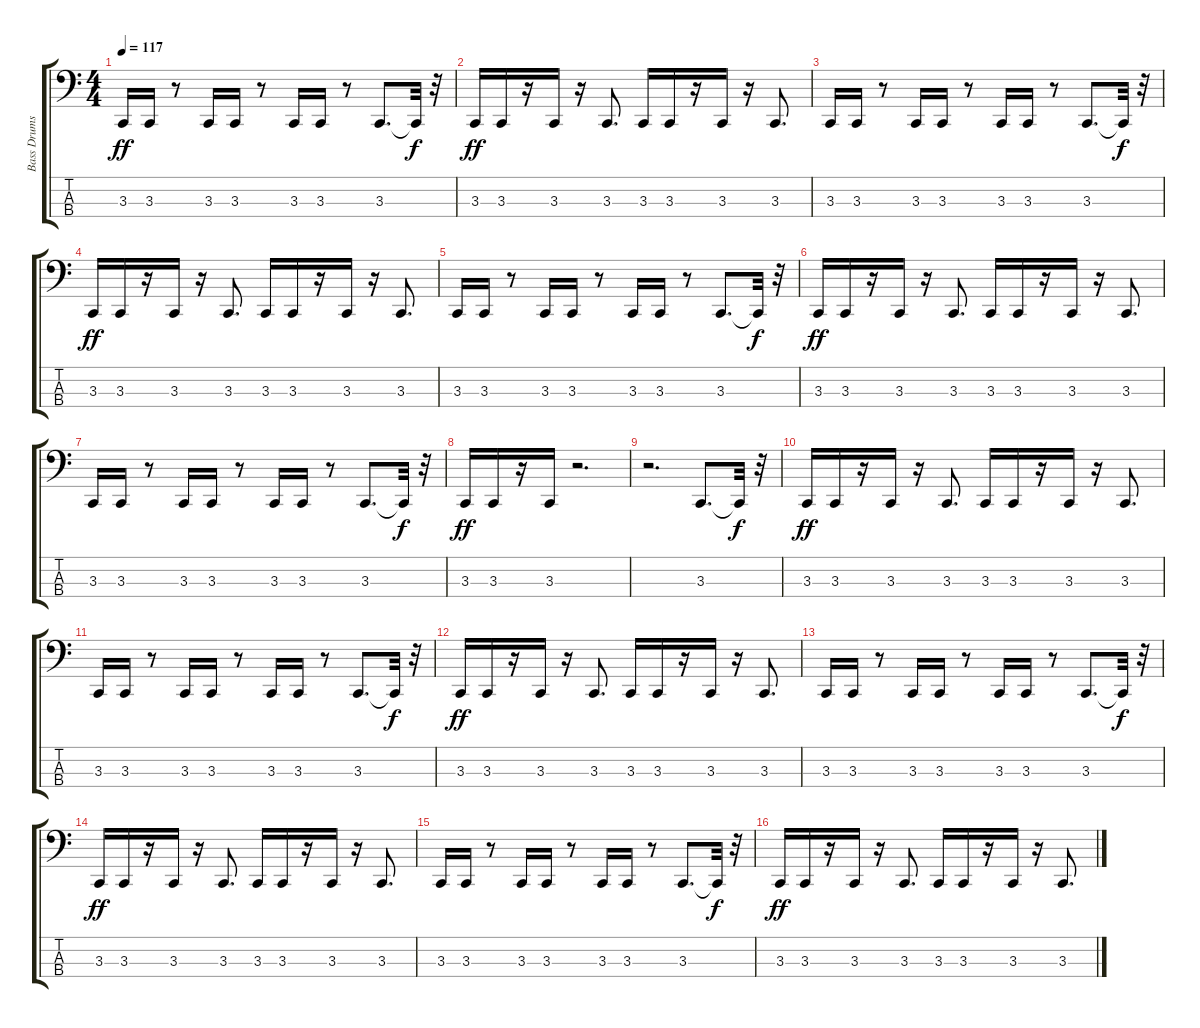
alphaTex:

\track ("Bass Drums" "Bass Drums") {instrument drawbarorgan}
\staff {score tabs}
\tuning (G2 D2 A1 E1) {hide}
\ts (4 4)
\tempo 117
\clef f4
\ks c
3.3.16{dy ff} 3.3.16 r.8 3.3.16 3.3.16 r.8 3.3.16 3.3.16 r.8 3.3.8{d} 3.3{t}.32{dy f} r.32 |
3.3.16{dy ff} 3.3.16 r.16 3.3.16 r.16 3.3.8{d} 3.3.16 3.3.16 r.16 3.3.16 r.16 3.3.8{d} |
3.3.16 3.3.16 r.8 3.3.16 3.3.16 r.8 3.3.16 3.3.16 r.8 3.3.8{d} 3.3{t}.32{dy f} r.32 |
3.3.16{dy ff} 3.3.16 r.16 3.3.16 r.16 3.3.8{d} 3.3.16 3.3.16 r.16 3.3.16 r.16 3.3.8{d} |
3.3.16 3.3.16 r.8 3.3.16 3.3.16 r.8 3.3.16 3.3.16 r.8 3.3.8{d} 3.3{t}.32{dy f} r.32 |
3.3.16{dy ff} 3.3.16 r.16 3.3.16 r.16 3.3.8{d} 3.3.16 3.3.16 r.16 3.3.16 r.16 3.3.8{d} |
3.3.16 3.3.16 r.8 3.3.16 3.3.16 r.8 3.3.16 3.3.16 r.8 3.3.8{d} 3.3{t}.32{dy f} r.32 |
3.3.16{dy ff} 3.3.16 r.16 3.3.16 r.2{d} |
r.2{d} 3.3.8{d} 3.3{t}.32{dy f} r.32 |
3.3.16{dy ff} 3.3.16 r.16 3.3.16 r.16 3.3.8{d} 3.3.16 3.3.16 r.16 3.3.16 r.16 3.3.8{d} |
3.3.16 3.3.16 r.8 3.3.16 3.3.16 r.8 3.3.16 3.3.16 r.8 3.3.8{d} 3.3{t}.32{dy f} r.32 |
3.3.16{dy ff} 3.3.16 r.16 3.3.16 r.16 3.3.8{d} 3.3.16 3.3.16 r.16 3.3.16 r.16 3.3.8{d} |
3.3.16 3.3.16 r.8 3.3.16 3.3.16 r.8 3.3.16 3.3.16 r.8 3.3.8{d} 3.3{t}.32{dy f} r.32 |
3.3.16{dy ff} 3.3.16 r.16 3.3.16 r.16 3.3.8{d} 3.3.16 3.3.16 r.16 3.3.16 r.16 3.3.8{d} |
3.3.16 3.3.16 r.8 3.3.16 3.3.16 r.8 3.3.16 3.3.16 r.8 3.3.8{d} 3.3{t}.32{dy f} r.32 |
3.3.16{dy ff} 3.3.16 r.16 3.3.16 r.16 3.3.8{d} 3.3.16 3.3.16 r.16 3.3.16 r.16 3.3.8{d}
